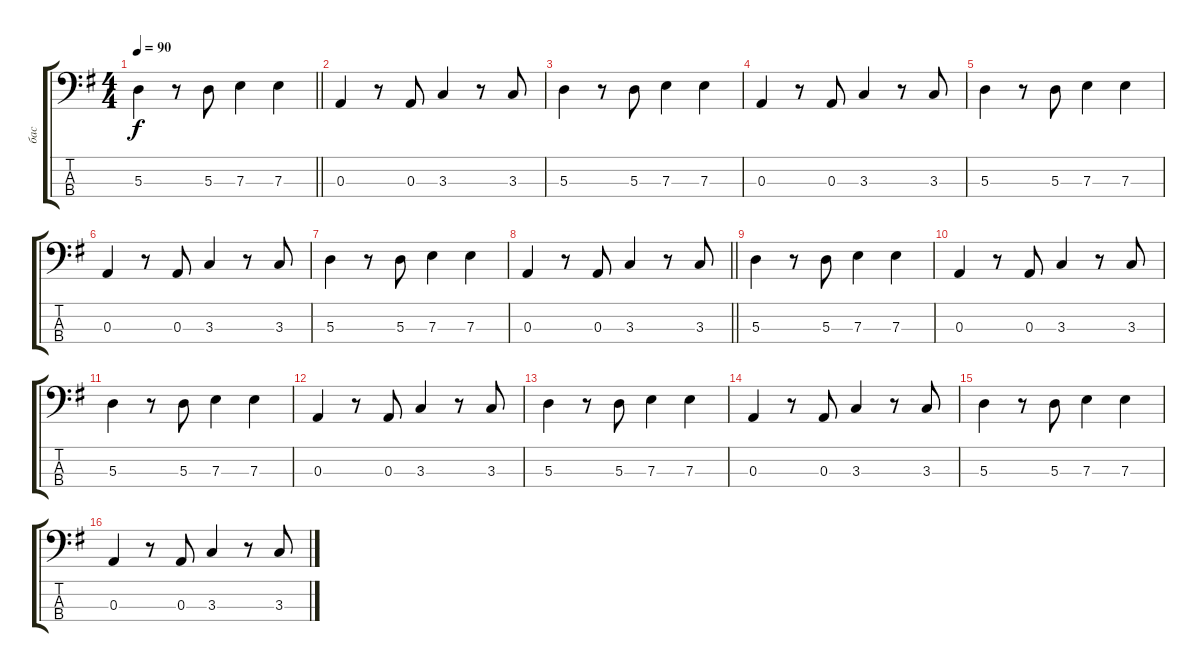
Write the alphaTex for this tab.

\track ("бас" "бас") {instrument electricbassfinger}
\staff {score tabs}
\tuning (G2 D2 A1 E1) {hide}
\ts (4 4)
\tempo 90
\clef f4
\barLineRight lightlight
\ks eminor
5.3.4{dy f} r.8 5.3.8 7.3.4 7.3.4 |
\section ("" "")
0.3.4 r.8 0.3.8 3.3.4 r.8 3.3.8 |
5.3.4 r.8 5.3.8 7.3.4 7.3.4 |
0.3.4 r.8 0.3.8 3.3.4 r.8 3.3.8 |
5.3.4 r.8 5.3.8 7.3.4 7.3.4 |
0.3.4 r.8 0.3.8 3.3.4 r.8 3.3.8 |
5.3.4 r.8 5.3.8 7.3.4 7.3.4 |
\barLineRight lightlight
0.3.4 r.8 0.3.8 3.3.4 r.8 3.3.8 |
\section ("" "")
5.3.4 r.8 5.3.8 7.3.4 7.3.4 |
0.3.4 r.8 0.3.8 3.3.4 r.8 3.3.8 |
5.3.4 r.8 5.3.8 7.3.4 7.3.4 |
0.3.4 r.8 0.3.8 3.3.4 r.8 3.3.8 |
5.3.4 r.8 5.3.8 7.3.4 7.3.4 |
0.3.4 r.8 0.3.8 3.3.4 r.8 3.3.8 |
5.3.4 r.8 5.3.8 7.3.4 7.3.4 |
0.3.4 r.8 0.3.8 3.3.4 r.8 3.3.8
